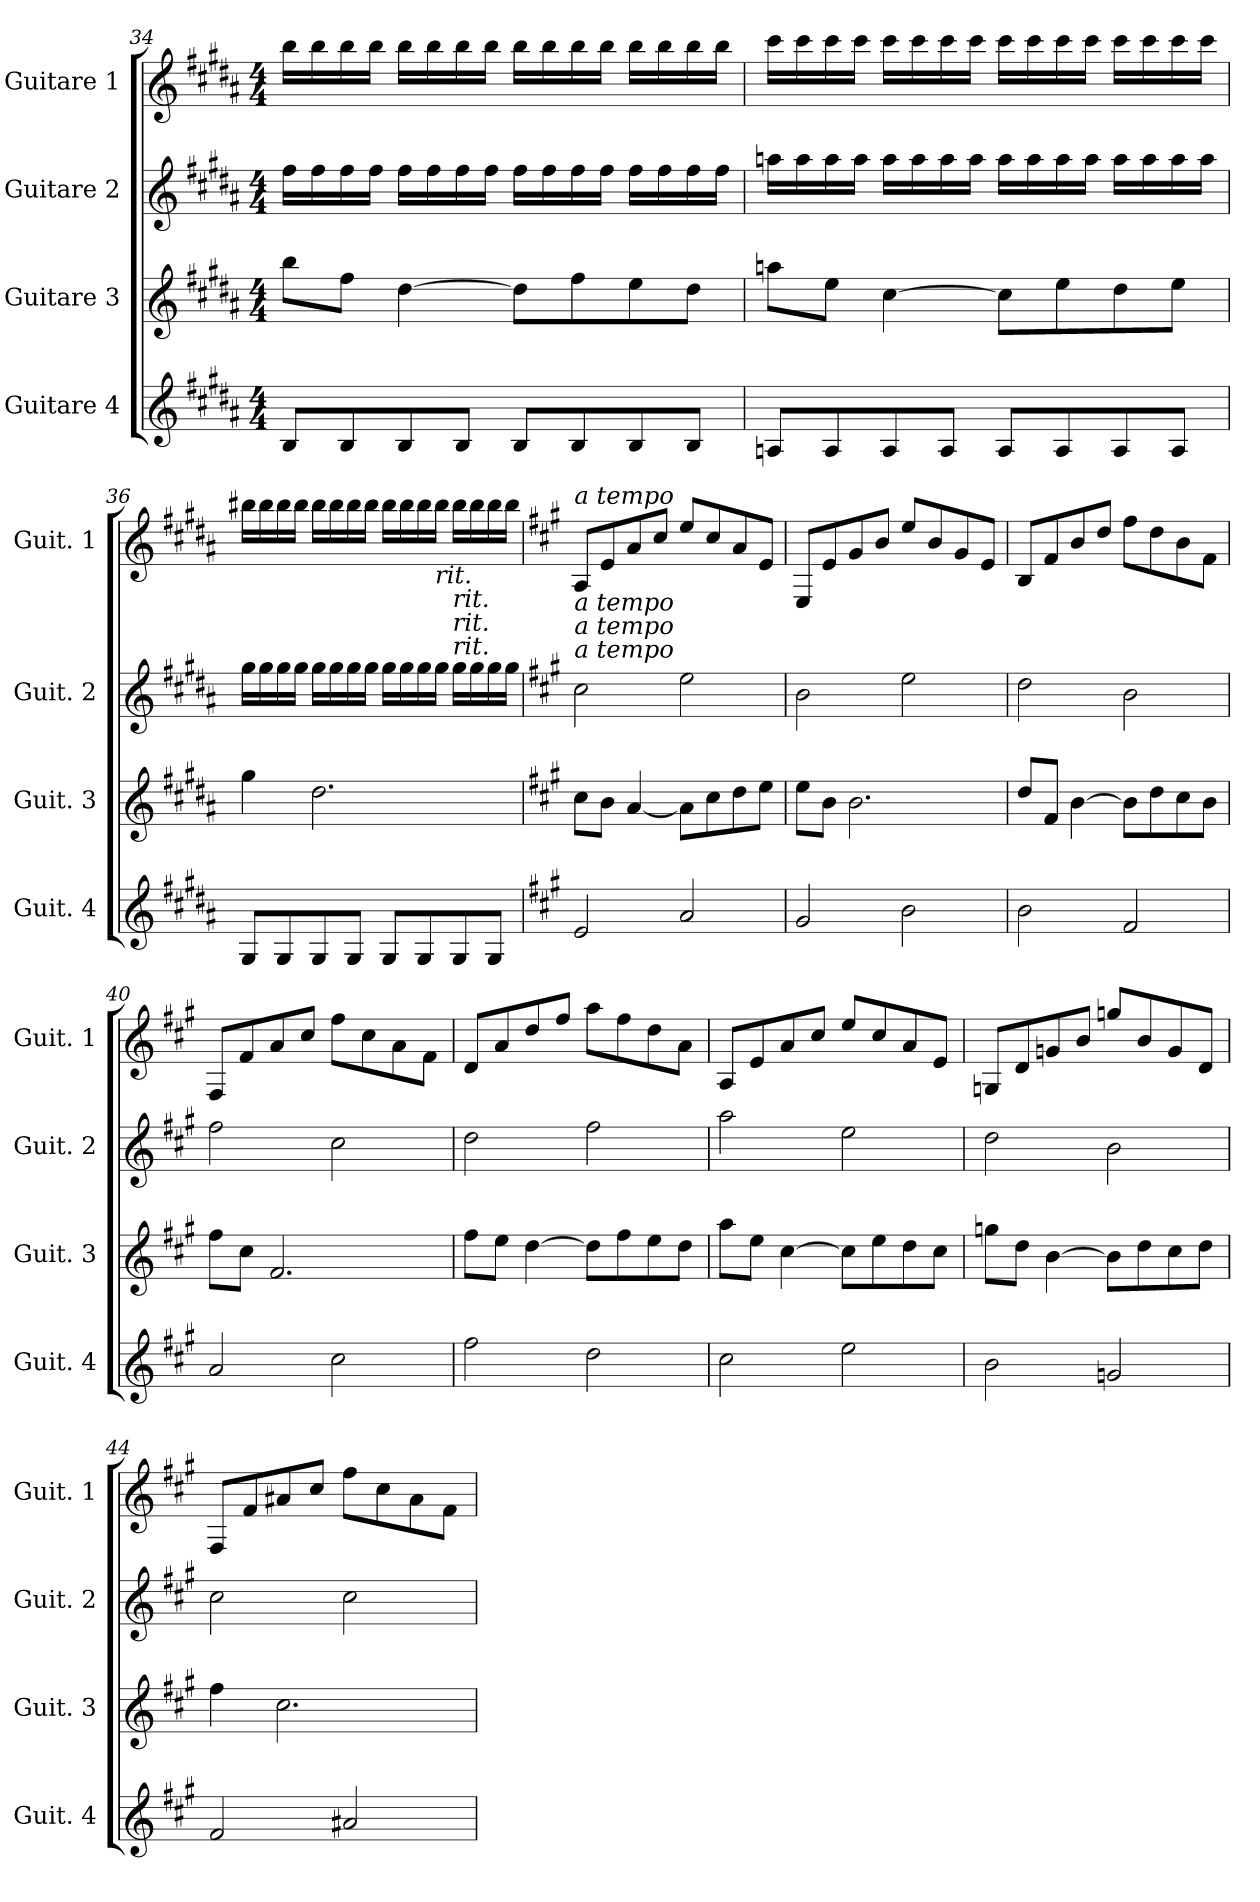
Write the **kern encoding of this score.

**kern	**kern	**kern	**kern
*part4	*part3	*part2	*part1
*staff4	*staff3	*staff2	*staff1
*I"Guitare 4	*I"Guitare 3	*I"Guitare 2	*I"Guitare 1
*I'Guit. 4	*I'Guit. 3	*I'Guit. 2	*I'Guit. 1
*clefG2	*clefG2	*clefG2	*clefG2
*ITrd7c12	*ITrd7c12	*ITrd7c12	*ITrd7c12
*k[f#c#g#d#a#]	*k[f#c#g#d#a#]	*k[f#c#g#d#a#]	*k[f#c#g#d#a#]
*B:	*B:	*B:	*B:
*M4/4	*M4/4	*M4/4	*M4/4
=34	=34	=34	=34
8BB/L	8b\L	16f#\LL	16b\LL
.	.	16f#\	16b\
8BB/	8f#\J	16f#\	16b\
.	.	16f#\JJ	16b\JJ
8BB/	[4d#\	16f#\LL	16b\LL
.	.	16f#\	16b\
8BB/J	.	16f#\	16b\
.	.	16f#\JJ	16b\JJ
8BB/L	8d#\L]	16f#\LL	16b\LL
.	.	16f#\	16b\
8BB/	8f#\	16f#\	16b\
.	.	16f#\JJ	16b\JJ
8BB/	8e\	16f#\LL	16b\LL
.	.	16f#\	16b\
8BB/J	8d#\J	16f#\	16b\
.	.	16f#\JJ	16b\JJ
=35	=35	=35	=35
8AAn/L	8an\L	16an\LL	16cc#\LL
.	.	16a\	16cc#\
8AA/	8e\J	16a\	16cc#\
.	.	16a\JJ	16cc#\JJ
8AA/	[4c#\	16a\LL	16cc#\LL
.	.	16a\	16cc#\
8AA/J	.	16a\	16cc#\
.	.	16a\JJ	16cc#\JJ
8AA/L	8c#\L]	16a\LL	16cc#\LL
.	.	16a\	16cc#\
8AA/	8e\	16a\	16cc#\
.	.	16a\JJ	16cc#\JJ
8AA/	8d#\	16a\LL	16cc#\LL
.	.	16a\	16cc#\
8AA/J	8e\J	16a\	16cc#\
.	.	16a\JJ	16cc#\JJ
=36	=36	=36	=36
8GG#/L	4g#\	16g#\LL	16b#X\LL
.	.	16g#\	16b#\
8GG#/	.	16g#\	16b#\
.	.	16g#\JJ	16b#\JJ
8GG#/	2.d#\	16g#\LL	16b#\LL
.	.	16g#\	16b#\
8GG#/J	.	16g#\	16b#\
.	.	16g#\JJ	16b#\JJ
8GG#/L	.	16g#\LL	16b#\LL
.	.	16g#\	16b#\
8GG#/	.	16g#\	16b#\
!	!	!	!LO:TX:b:i:t=rit.
.	.	16g#\JJ	16b#\JJ
!	!	!	!LO:TX:b:i:t=rit.
!	!	!	!LO:TX:b:i:t=rit.
!	!	!	!LO:TX:b:i:t=rit.
8GG#/	.	16g#\LL	16b#\LL
.	.	16g#\	16b#\
8GG#/J	.	16g#\	16b#\
.	.	16g#\JJ	16b#\JJ
!!LO:PB:g=z
=37	=37	=37	=37
*k[f#c#g#]	*k[f#c#g#]	*k[f#c#g#]	*k[f#c#g#]
*A:	*A:	*A:	*A:
!	!	!	!LO:TX:a:i:t=a tempo
!	!	!	!LO:TX:b:i:t=a tempo
!	!	!	!LO:TX:b:i:t=a tempo
!	!	!	!LO:TX:b:i:t=a tempo
2E/	8c#\L	2c#\	8AA/L
.	8B\J	.	8E/
.	[4A/	.	8A/
.	.	.	8c#/J
2A/	8A\L]	2e\	8e/L
.	8c#\	.	8c#/
.	8d\	.	8A/
.	8e\J	.	8E/J
=38	=38	=38	=38
2G#/	8e\L	2B\	8EE/L
.	8B\J	.	8E/
.	2.B\	.	8G#/
.	.	.	8B/J
2B\	.	2e\	8e/L
.	.	.	8B/
.	.	.	8G#/
.	.	.	8E/J
=39	=39	=39	=39
2B\	8d/L	2d\	8BB/L
.	8F#/J	.	8F#/
.	[4B\	.	8B/
.	.	.	8d/J
2F#/	8B\L]	2B\	8f#\L
.	8d\	.	8d\
.	8c#\	.	8B\
.	8B\J	.	8F#\J
=40	=40	=40	=40
2A/	8f#\L	2f#\	8FF#/L
.	8c#\J	.	8F#/
.	2.F#/	.	8A/
.	.	.	8c#/J
2c#\	.	2c#\	8f#\L
.	.	.	8c#\
.	.	.	8A\
.	.	.	8F#\J
!!LO:LB:g=z
=41	=41	=41	=41
2f#\	8f#\L	2d\	8D/L
.	8e\J	.	8A/
.	[4d\	.	8d/
.	.	.	8f#/J
2d\	8d\L]	2f#\	8a\L
.	8f#\	.	8f#\
.	8e\	.	8d\
.	8d\J	.	8A\J
=42	=42	=42	=42
2c#\	8a\L	2a\	8AA/L
.	8e\J	.	8E/
.	[4c#\	.	8A/
.	.	.	8c#/J
2e\	8c#\L]	2e\	8e/L
.	8e\	.	8c#/
.	8d\	.	8A/
.	8c#\J	.	8E/J
=43	=43	=43	=43
2B\	8gn\L	2d\	8GGn/L
.	8d\J	.	8D/
.	[4B\	.	8Gn/
.	.	.	8B/J
2Gn/	8B\L]	2B\	8gn/L
.	8d\	.	8B/
.	8c#\	.	8G/
.	8d\J	.	8D/J
=44	=44	=44	=44
2F#/	4f#\	2c#\	8FF#/L
.	.	.	8F#/
.	2.c#\	.	8A#X/
.	.	.	8c#/J
2A#X/	.	2c#\	8f#\L
.	.	.	8c#\
.	.	.	8A#\
.	.	.	8F#\J
=	=	=	=
*-	*-	*-	*-
